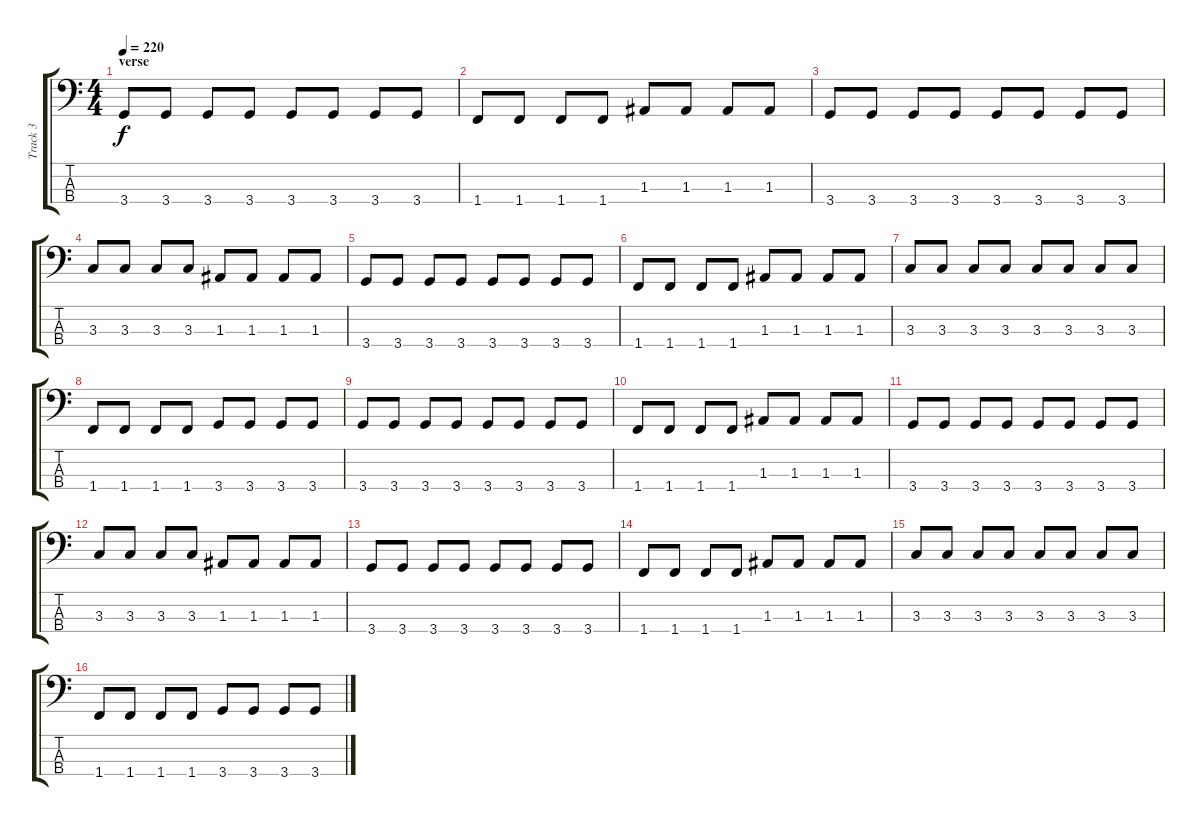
\track ("Track 3" "Track 3") {instrument electricbasspick}
\staff {score tabs}
\tuning (G2 D2 A1 E1) {hide}
\ts (4 4)
\section ("" "verse")
\tempo 220
\clef f4
\ks c
3.4.8{dy f} 3.4.8 3.4.8 3.4.8 3.4.8 3.4.8 3.4.8 3.4.8 |
1.4.8 1.4.8 1.4.8 1.4.8 1.3.8 1.3.8 1.3.8 1.3.8 |
3.4.8 3.4.8 3.4.8 3.4.8 3.4.8 3.4.8 3.4.8 3.4.8 |
3.3.8 3.3.8 3.3.8 3.3.8 1.3.8 1.3.8 1.3.8 1.3.8 |
3.4.8 3.4.8 3.4.8 3.4.8 3.4.8 3.4.8 3.4.8 3.4.8 |
1.4.8 1.4.8 1.4.8 1.4.8 1.3.8 1.3.8 1.3.8 1.3.8 |
3.3.8 3.3.8 3.3.8 3.3.8 3.3.8 3.3.8 3.3.8 3.3.8 |
1.4.8 1.4.8 1.4.8 1.4.8 3.4.8 3.4.8 3.4.8 3.4.8 |
3.4.8 3.4.8 3.4.8 3.4.8 3.4.8 3.4.8 3.4.8 3.4.8 |
1.4.8 1.4.8 1.4.8 1.4.8 1.3.8 1.3.8 1.3.8 1.3.8 |
3.4.8 3.4.8 3.4.8 3.4.8 3.4.8 3.4.8 3.4.8 3.4.8 |
3.3.8 3.3.8 3.3.8 3.3.8 1.3.8 1.3.8 1.3.8 1.3.8 |
3.4.8 3.4.8 3.4.8 3.4.8 3.4.8 3.4.8 3.4.8 3.4.8 |
1.4.8 1.4.8 1.4.8 1.4.8 1.3.8 1.3.8 1.3.8 1.3.8 |
3.3.8 3.3.8 3.3.8 3.3.8 3.3.8 3.3.8 3.3.8 3.3.8 |
1.4.8 1.4.8 1.4.8 1.4.8 3.4.8 3.4.8 3.4.8 3.4.8
